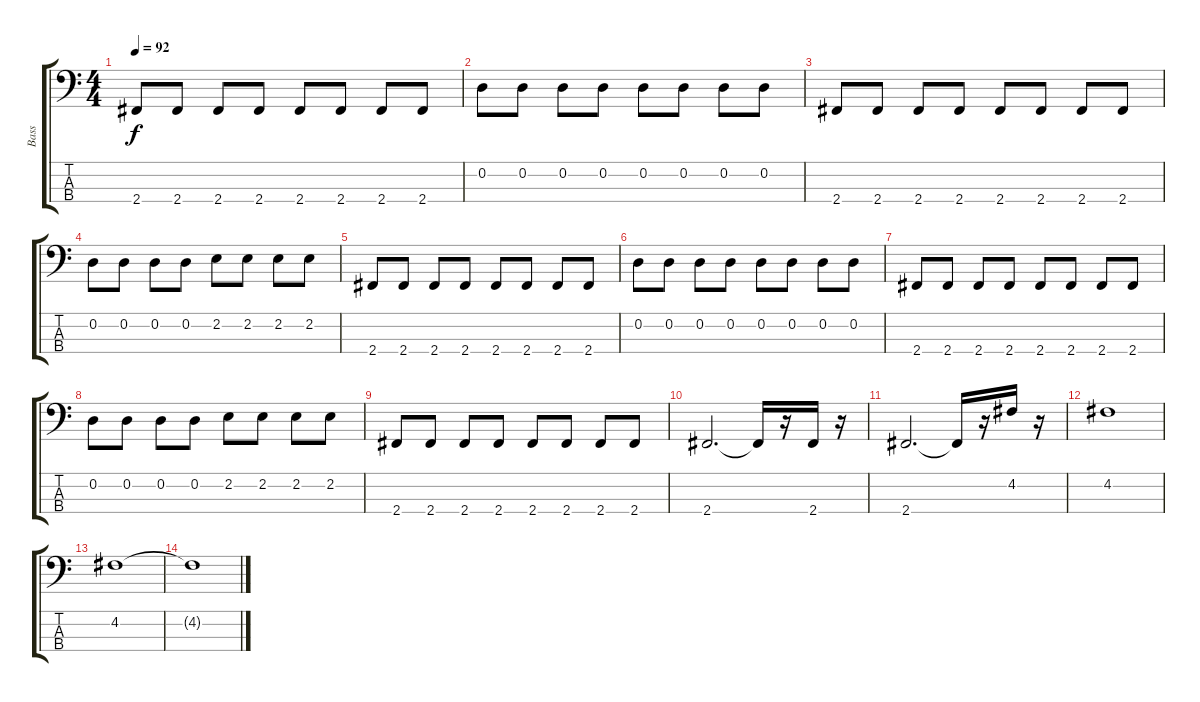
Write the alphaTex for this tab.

\track ("Bass" "Bass") {instrument electricbasspick}
\staff {score tabs}
\tuning (G2 D2 A1 E1) {hide}
\ts (4 4)
\tempo 92
\clef f4
\ks c
2.4.8{dy f} 2.4.8 2.4.8 2.4.8 2.4.8 2.4.8 2.4.8 2.4.8 |
0.2.8 0.2.8 0.2.8 0.2.8 0.2.8 0.2.8 0.2.8 0.2.8 |
2.4.8 2.4.8 2.4.8 2.4.8 2.4.8 2.4.8 2.4.8 2.4.8 |
0.2.8 0.2.8 0.2.8 0.2.8 2.2.8 2.2.8 2.2.8 2.2.8 |
2.4.8 2.4.8 2.4.8 2.4.8 2.4.8 2.4.8 2.4.8 2.4.8 |
0.2.8 0.2.8 0.2.8 0.2.8 0.2.8 0.2.8 0.2.8 0.2.8 |
2.4.8 2.4.8 2.4.8 2.4.8 2.4.8 2.4.8 2.4.8 2.4.8 |
0.2.8 0.2.8 0.2.8 0.2.8 2.2.8 2.2.8 2.2.8 2.2.8 |
2.4.8 2.4.8 2.4.8 2.4.8 2.4.8 2.4.8 2.4.8 2.4.8 |
2.4.2{d} 2.4{t}.16 r.16 2.4.16 r.16 |
2.4.2{d} 2.4{t}.16 r.16 4.2.16 r.16 |
4.2.1 |
4.2.1 |
4.2{t}.1
